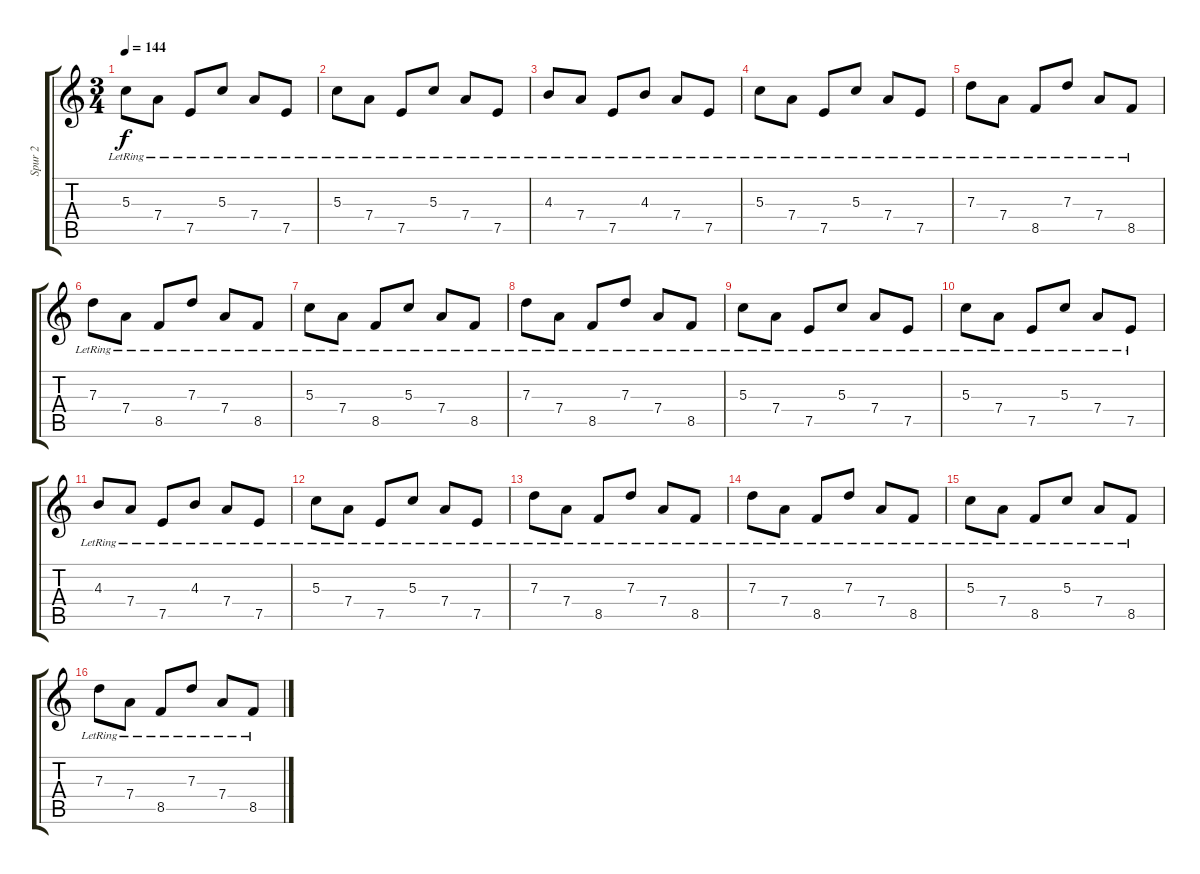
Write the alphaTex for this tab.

\track ("Spur 2" "Spur 2") {instrument electricguitarclean}
\staff {score tabs}
\tuning (E4 B3 G3 D3 A2 D2) {hide}
\ts (3 4)
\tempo 144
\clef g2
\ks c
5.3{lr}.8{dy f} 7.4{lr}.8 7.5{lr}.8 5.3{lr}.8 7.4{lr}.8 7.5{lr}.8 |
5.3{lr}.8 7.4{lr}.8 7.5{lr}.8 5.3{lr}.8 7.4{lr}.8 7.5{lr}.8 |
4.3{lr}.8 7.4{lr}.8 7.5{lr}.8 4.3{lr}.8 7.4{lr}.8 7.5{lr}.8 |
5.3{lr}.8 7.4{lr}.8 7.5{lr}.8 5.3{lr}.8 7.4{lr}.8 7.5{lr}.8 |
7.3{lr}.8 7.4{lr}.8 8.5{lr}.8 7.3{lr}.8 7.4{lr}.8 8.5{lr}.8 |
7.3{lr}.8 7.4{lr}.8 8.5{lr}.8 7.3{lr}.8 7.4{lr}.8 8.5{lr}.8 |
5.3{lr}.8 7.4{lr}.8 8.5{lr}.8 5.3{lr}.8 7.4{lr}.8 8.5{lr}.8 |
7.3{lr}.8 7.4{lr}.8 8.5{lr}.8 7.3{lr}.8 7.4{lr}.8 8.5{lr}.8 |
5.3{lr}.8 7.4{lr}.8 7.5{lr}.8 5.3{lr}.8 7.4{lr}.8 7.5{lr}.8 |
5.3{lr}.8 7.4{lr}.8 7.5{lr}.8 5.3{lr}.8 7.4{lr}.8 7.5{lr}.8 |
4.3{lr}.8 7.4{lr}.8 7.5{lr}.8 4.3{lr}.8 7.4{lr}.8 7.5{lr}.8 |
5.3{lr}.8 7.4{lr}.8 7.5{lr}.8 5.3{lr}.8 7.4{lr}.8 7.5{lr}.8 |
7.3{lr}.8 7.4{lr}.8 8.5{lr}.8 7.3{lr}.8 7.4{lr}.8 8.5{lr}.8 |
7.3{lr}.8 7.4{lr}.8 8.5{lr}.8 7.3{lr}.8 7.4{lr}.8 8.5{lr}.8 |
5.3{lr}.8 7.4{lr}.8 8.5{lr}.8 5.3{lr}.8 7.4{lr}.8 8.5{lr}.8 |
7.3{lr}.8 7.4{lr}.8 8.5{lr}.8 7.3{lr}.8 7.4{lr}.8 8.5{lr}.8
